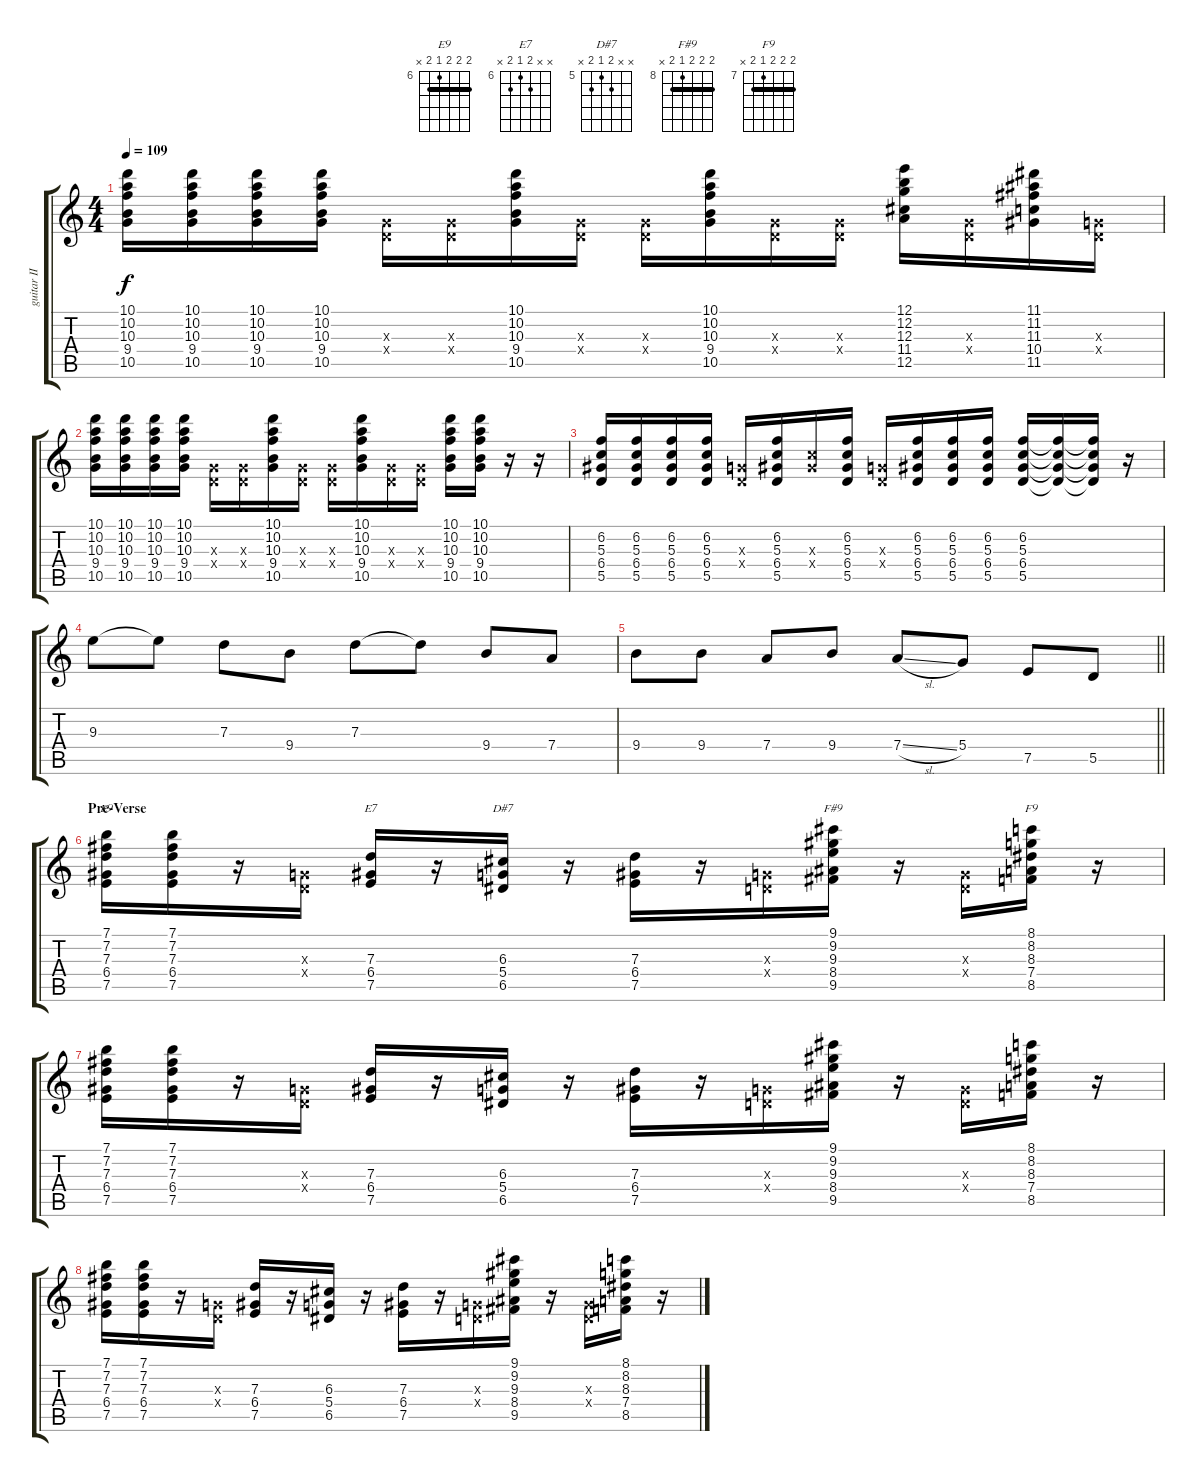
\track ("guitar II" "guitar II") {instrument electricguitarclean}
\staff {score tabs}
\tuning (E4 B3 G3 D3 A2 E2) {hide}
\chord ("E9" 7 7 7 6 7 x) {firstfret 6 barre 7}
\chord ("E7" x x 7 6 7 x) {firstfret 6}
\chord ("D#7" x x 6 5 6 x) {firstfret 5}
\chord ("F#9" 9 9 9 8 9 x) {firstfret 8 barre 9}
\chord ("F9" 8 8 8 7 8 x) {firstfret 7 barre 8}
\ts (4 4)
\tempo 109
\clef g2
\ks aminor
(10.1 10.2 10.3 9.4 10.5).16{dy f} (10.1 10.2 10.3 9.4 10.5).16 (10.1 10.2 10.3 9.4 10.5).16 (10.1 10.2 10.3 9.4 10.5).16 (0.3{x} 0.4{x}).16 (0.3{x} 0.4{x}).16 (10.1 10.2 10.3 9.4 10.5).16 (0.3{x} 0.4{x}).16 (0.3{x} 0.4{x}).16 (10.1 10.2 10.3 9.4 10.5).16 (0.3{x} 0.4{x}).16 (0.3{x} 0.4{x}).16 (12.1 12.2 12.3 11.4 12.5).16 (0.3{x} 0.4{x}).16 (11.1 11.2 11.3 10.4 11.5).16 (0.3{x} 0.4{x}).16 |
(10.1 10.2 10.3 9.4 10.5).16 (10.1 10.2 10.3 9.4 10.5).16 (10.1 10.2 10.3 9.4 10.5).16 (10.1 10.2 10.3 9.4 10.5).16 (0.3{x} 0.4{x}).16 (0.3{x} 0.4{x}).16 (10.1 10.2 10.3 9.4 10.5).16 (0.3{x} 0.4{x}).16 (0.3{x} 0.4{x}).16 (10.1 10.2 10.3 9.4 10.5).16 (0.3{x} 0.4{x}).16 (0.3{x} 0.4{x}).16 (10.1 10.2 10.3 9.4 10.5).16 (10.1 10.2 10.3 9.4 10.5).16 r.16 r.16 |
(6.2 5.3 6.4 5.5).16 (6.2 5.3 6.4 5.5).16 (6.2 5.3 6.4 5.5).16 (6.2 5.3 6.4 5.5).16 (0.3{x} 0.4{x}).16 (6.2 5.3 6.4 5.5).16 (5.3{x} 6.4{x}).16 (6.2 5.3 6.4 5.5).16 (0.3{x} 0.4{x}).16 (6.2 5.3 6.4 5.5).16 (6.2 5.3 6.4 5.5).16 (6.2 5.3 6.4 5.5).16 (6.2 5.3 6.4 5.5).16 (6.2{t} 5.3{t} 6.4{t} 5.5{t}).16 (6.2{t} 5.3{t} 6.4{t} 5.5{t}).16 r.16 |
9.3.8 9.3{t}.8 7.3.8 9.4.8 7.3.8 7.3{t}.8 9.4.8 7.4.8 |
\barLineRight lightlight
9.4.8 9.4.8 7.4.8 9.4.8 7.4{sl}.8 5.4.8 7.5.8 5.5.8 |
\section ("" "Pre-Verse")
(7.1 7.2 7.3 6.4 7.5).16{ch "E9"} (7.1 7.2 7.3 6.4 7.5).16 r.16 (0.3{x} 0.4{x}).16 (7.3 6.4 7.5).16{ch "E7"} r.16 (6.3 5.4 6.5).16{ch "D#7"} r.16 (7.3 6.4 7.5).16 r.16 (0.3{x} 0.4{x}).16 (9.1 9.2 9.3 8.4 9.5).16{ch "F#9"} r.16 (0.3{x} 0.4{x}).16 (8.1 8.2 8.3 7.4 8.5).16{ch "F9"} r.16 |
(7.1 7.2 7.3 6.4 7.5).16 (7.1 7.2 7.3 6.4 7.5).16 r.16 (0.3{x} 0.4{x}).16 (7.3 6.4 7.5).16 r.16 (6.3 5.4 6.5).16 r.16 (7.3 6.4 7.5).16 r.16 (0.3{x} 0.4{x}).16 (9.1 9.2 9.3 8.4 9.5).16 r.16 (0.3{x} 0.4{x}).16 (8.1 8.2 8.3 7.4 8.5).16 r.16 |
(7.1 7.2 7.3 6.4 7.5).16 (7.1 7.2 7.3 6.4 7.5).16 r.16 (0.3{x} 0.4{x}).16 (7.3 6.4 7.5).16 r.16 (6.3 5.4 6.5).16 r.16 (7.3 6.4 7.5).16 r.16 (0.3{x} 0.4{x}).16 (9.1 9.2 9.3 8.4 9.5).16 r.16 (0.3{x} 0.4{x}).16 (8.1 8.2 8.3 7.4 8.5).16 r.16
